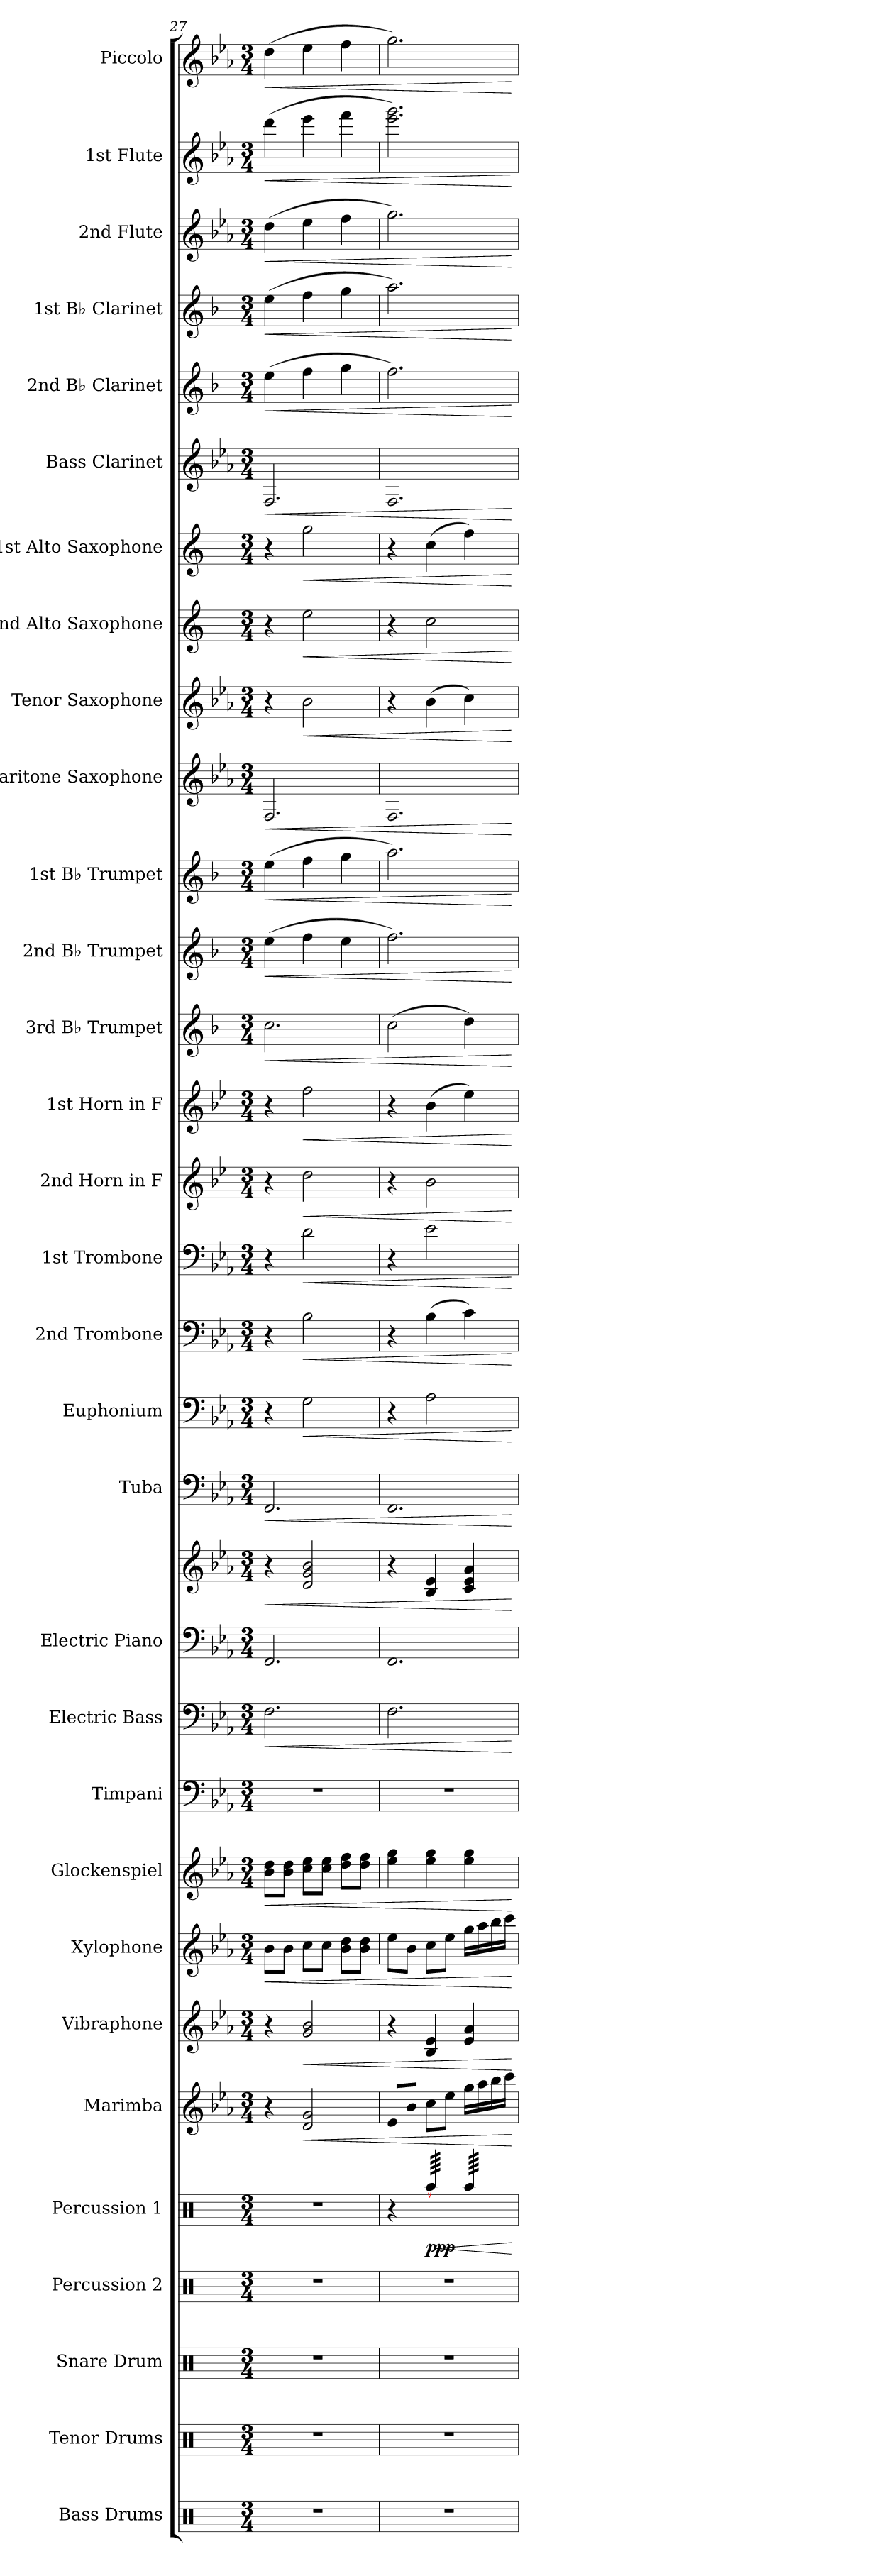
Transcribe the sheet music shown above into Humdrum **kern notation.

**kern	**kern	**kern	**kern	**kern	**dynam	**kern	**dynam	**kern	**dynam	**kern	**dynam	**kern	**dynam	**kern	**kern	**dynam	**kern	**kern	**dynam	**kern	**dynam	**kern	**dynam	**kern	**dynam	**kern	**dynam	**kern	**dynam	**kern	**dynam	**kern	**dynam	**kern	**dynam	**kern	**dynam	**kern	**dynam	**kern	**dynam	**kern	**dynam	**kern	**dynam	**kern	**dynam	**kern	**dynam	**kern	**dynam	**kern	**dynam	**kern	**dynam	**kern	**dynam
*part31	*part30	*part29	*part28	*part27	*part27	*part26	*part26	*part25	*part25	*part24	*part24	*part23	*part23	*part22	*part21	*part21	*part20	*part20	*part20	*part19	*part19	*part18	*part18	*part17	*part17	*part16	*part16	*part15	*part15	*part14	*part14	*part13	*part13	*part12	*part12	*part11	*part11	*part10	*part10	*part9	*part9	*part8	*part8	*part7	*part7	*part6	*part6	*part5	*part5	*part4	*part4	*part3	*part3	*part2	*part2	*part1	*part1
*staff32	*staff31	*staff30	*staff29	*staff28	*staff28	*staff27	*staff27	*staff26	*staff26	*staff25	*staff25	*staff24	*staff24	*staff23	*staff22	*staff22	*staff21	*staff20	*staff20/21	*staff19	*staff19	*staff18	*staff18	*staff17	*staff17	*staff16	*staff16	*staff15	*staff15	*staff14	*staff14	*staff13	*staff13	*staff12	*staff12	*staff11	*staff11	*staff10	*staff10	*staff9	*staff9	*staff8	*staff8	*staff7	*staff7	*staff6	*staff6	*staff5	*staff5	*staff4	*staff4	*staff3	*staff3	*staff2	*staff2	*staff1	*staff1
*I"Bass Drums	*I"Tenor Drums	*I"Snare Drum	*I"Percussion 2	*I"Percussion 1	*	*I"Marimba	*	*I"Vibraphone	*	*I"Xylophone	*	*I"Glockenspiel	*	*I"Timpani	*I"Electric Bass	*	*I"Electric Piano	*	*	*I"Tuba	*	*I"Euphonium	*	*I"2nd Trombone	*	*I"1st Trombone	*	*I"2nd Horn in F	*	*I"1st Horn in F	*	*I"3rd B♭ Trumpet	*	*I"2nd B♭ Trumpet	*	*I"1st B♭ Trumpet	*	*I"Baritone Saxophone	*	*I"Tenor Saxophone	*	*I"2nd Alto Saxophone	*	*I"1st Alto Saxophone	*	*I"Bass Clarinet	*	*I"2nd B♭ Clarinet	*	*I"1st B♭ Clarinet	*	*I"2nd Flute	*	*I"1st Flute	*	*I"Piccolo	*
*I'B.D.	*I'T.D.	*I'S.D.	*I'Perc.	*I'Perc.	*	*I'Mrm.	*	*I'Vib.	*	*I'Xyl.	*	*I'Glock.	*	*I'Timp.	*I'El. B.	*	*I'El. Pno.	*	*	*I'Tba.	*	*I'Euph.	*	*I'Tbn.	*	*I'Tbn.	*	*	*	*	*	*I'B♭ Tpt.	*	*I'B♭ Tpt.	*	*I'B♭ Tpt.	*	*I'Bar. Sax.	*	*I'T. Sax.	*	*I'A. Sax.	*	*I'A. Sax.	*	*I'B. Cl.	*	*I'B♭ Cl.	*	*I'B♭ Cl.	*	*I'Fl.	*	*I'Fl.	*	*I'Picc.	*
*clefX	*clefX	*clefX	*clefX	*clefX	*	*clefG2	*	*clefG2	*	*clefG2	*	*clefG2	*	*clefF4	*clefF4	*	*clefF4	*clefG2	*	*clefF4	*	*clefF4	*	*clefF4	*	*clefF4	*	*clefG2	*	*clefG2	*	*clefG2	*	*clefG2	*	*clefG2	*	*clefG2	*	*clefG2	*	*clefG2	*	*clefG2	*	*clefG2	*	*clefG2	*	*clefG2	*	*clefG2	*	*clefG2	*	*clefG2	*
*	*	*	*	*	*	*	*	*	*	*ITrd-7c-12	*	*ITrd-14c-24	*	*	*ITrd7c12	*	*	*	*	*	*	*	*	*	*	*	*	*ITrd4c7	*	*ITrd4c7	*	*ITrd1c2	*	*ITrd1c2	*	*ITrd1c2	*	*ITrd12c21	*	*ITrd8c14	*	*ITrd5c9	*	*ITrd5c9	*	*ITrd8c14	*	*ITrd1c2	*	*ITrd1c2	*	*	*	*	*	*ITrd-7c-12	*
*k[]	*k[]	*k[]	*k[]	*k[]	*	*k[b-e-a-]	*	*k[b-e-a-]	*	*k[b-e-a-]	*	*k[b-e-a-]	*	*k[b-e-a-]	*k[b-e-a-]	*	*k[b-e-a-]	*k[b-e-a-]	*	*k[b-e-a-]	*	*k[b-e-a-]	*	*k[b-e-a-]	*	*k[b-e-a-]	*	*k[b-e-a-]	*	*k[b-e-a-]	*	*k[b-e-a-]	*	*k[b-e-a-]	*	*k[b-e-a-]	*	*k[b-e-a-]	*	*k[b-e-a-]	*	*k[b-e-a-]	*	*k[b-e-a-]	*	*k[b-e-a-]	*	*k[b-e-a-]	*	*k[b-e-a-]	*	*k[b-e-a-]	*	*k[b-e-a-]	*	*k[b-e-a-]	*
*M3/4	*M3/4	*M3/4	*M3/4	*M3/4	*	*M3/4	*	*M3/4	*	*M3/4	*	*M3/4	*	*M3/4	*M3/4	*	*M3/4	*M3/4	*	*M3/4	*	*M3/4	*	*M3/4	*	*M3/4	*	*M3/4	*	*M3/4	*	*M3/4	*	*M3/4	*	*M3/4	*	*M3/4	*	*M3/4	*	*M3/4	*	*M3/4	*	*M3/4	*	*M3/4	*	*M3/4	*	*M3/4	*	*M3/4	*	*M3/4	*
=27	=27	=27	=27	=27	=27	=27	=27	=27	=27	=27	=27	=27	=27	=27	=27	=27	=27	=27	=27	=27	=27	=27	=27	=27	=27	=27	=27	=27	=27	=27	=27	=27	=27	=27	=27	=27	=27	=27	=27	=27	=27	=27	=27	=27	=27	=27	=27	=27	=27	=27	=27	=27	=27	=27	=27	=27	=27
!	!	!	!	!	!	!	!	!	!	!	!LO:HP:b	!	!LO:HP:b	!	!	!LO:HP:b	!	!	!LO:HP:b	!	!LO:HP:b	!	!	!	!	!	!	!	!	!	!	!	!LO:HP:b	!	!LO:HP:b	!	!LO:HP:b	!	!LO:HP:b	!	!	!	!	!	!	!	!LO:HP:b	!	!LO:HP:b	!	!LO:HP:b	!	!LO:HP:b	!	!LO:HP:b	!	!LO:HP:b
2.r	2.r	2.r	2.r	2.r	.	4r	.	4r	.	8bb-\L	<	8bbb-\ 8dddd\L	<	2.r	2.FF\	<	2.FF/	4r	<	2.FF/	<	4r	.	4r	.	4r	.	4r	.	4r	.	2.b-\	<	(4dd\	<	(4dd\	<	2.FF/	<	4r	.	4r	.	4r	.	2.FF/	<	(4dd\	<	(4dd\	<	(4dd\	<	(4ddd\	<	(4ddd\	<
.	.	.	.	.	.	.	.	.	.	8bb-\J	.	8bbb-\ 8dddd\J	.	.	.	.	.	.	.	.	.	.	.	.	.	.	.	.	.	.	.	.	.	.	.	.	.	.	.	.	.	.	.	.	.	.	.	.	.	.	.	.	.	.	.	.	.
!	!	!	!	!	!	!	!LO:HP:b	!	!LO:HP:b	!	!	!	!	!	!	!	!	!	!	!	!	!	!LO:HP:b	!	!LO:HP:b	!	!LO:HP:b	!	!LO:HP:b	!	!LO:HP:b	!	!	!	!	!	!	!	!	!	!LO:HP:b	!	!LO:HP:b	!	!LO:HP:b	!	!	!	!	!	!	!	!	!	!	!	!
.	.	.	.	.	.	2d/ 2g/	<	2g/ 2b-/	<	8ccc\L	.	8cccc\ 8eeee-\L	.	.	.	.	.	2d/ 2g/ 2b-/	.	.	.	2G\	<	2B-\	<	2d\	<	2g\	<	2b-\	<	.	.	4ee-\	.	4ee-\	.	.	.	2B-\	<	2g\	<	2b-\	<	.	.	4ee-\	.	4ee-\	.	4ee-\	.	4eee-\	.	4eee-\	.
.	.	.	.	.	.	.	.	.	.	8ccc\J	.	8cccc\ 8eeee-\J	.	.	.	.	.	.	.	.	.	.	.	.	.	.	.	.	.	.	.	.	.	.	.	.	.	.	.	.	.	.	.	.	.	.	.	.	.	.	.	.	.	.	.	.	.
.	.	.	.	.	.	.	.	.	.	8bb-\ 8ddd\L	.	8dddd\ 8ffff\L	.	.	.	.	.	.	.	.	.	.	.	.	.	.	.	.	.	.	.	.	.	4dd\	.	4ff\	.	.	.	.	.	.	.	.	.	.	.	4ff\	.	4ff\	.	4ff\	.	4fff\	.	4fff\	.
.	.	.	.	.	.	.	.	.	.	8bb-\ 8ddd\J	.	8dddd\ 8ffff\J	.	.	.	.	.	.	.	.	.	.	.	.	.	.	.	.	.	.	.	.	.	.	.	.	.	.	.	.	.	.	.	.	.	.	.	.	.	.	.	.	.	.	.	.	.
=28	=28	=28	=28	=28	=28	=28	=28	=28	=28	=28	=28	=28	=28	=28	=28	=28	=28	=28	=28	=28	=28	=28	=28	=28	=28	=28	=28	=28	=28	=28	=28	=28	=28	=28	=28	=28	=28	=28	=28	=28	=28	=28	=28	=28	=28	=28	=28	=28	=28	=28	=28	=28	=28	=28	=28	=28	=28
2.r	2.r	2.r	2.r	4r	.	8e-/L	.	4r	.	8eee-\L	.	4eeee-\ 4gggg\	.	2.r	2.FF\	.	2.FF/	4r	.	2.FF/	.	4r	.	4r	.	4r	.	4r	.	4r	.	(2b-\	.	2.ee-\)	.	2.gg\)	.	2.FF/	.	4r	.	4r	.	4r	.	2.FF/	.	2.ee-\)	.	2.gg\)	.	2.gg\)	.	2.eee-\ 2.ggg\)	.	2.ggg\)	.
.	.	.	.	.	.	8b-/J	.	.	.	8bb-\J	.	.	.	.	.	.	.	.	.	.	.	.	.	.	.	.	.	.	.	.	.	.	.	.	.	.	.	.	.	.	.	.	.	.	.	.	.	.	.	.	.	.	.	.	.	.	.
!	!	!	!	!	!LO:DY:b	!	!	!	!	!	!	!	!	!	!	!	!	!	!	!	!	!	!	!	!	!	!	!	!	!	!	!	!	!	!	!	!	!	!	!	!	!	!	!	!	!	!	!	!	!	!	!	!	!	!	!	!
*	*	*	*	*tremolo	*	*	*	*	*	*	*	*	*	*	*	*	*	*	*	*	*	*	*	*	*	*	*	*	*	*	*	*	*	*	*	*	*	*	*	*	*	*	*	*	*	*	*	*	*	*	*	*	*	*	*	*	*
.	.	.	.	[64Raa/LLLL	ppp	8cc\L	.	4B-/ 4e-/	.	8ccc\L	.	4eeee-\ 4gggg\	.	.	.	.	.	4B-/ 4e-/	.	.	.	2A-\	.	(4B-\	.	2e-\	.	2e-\	.	(4e-\	.	.	.	.	.	.	.	.	.	(4B-\	.	2e-\	.	(4e-\	.	.	.	.	.	.	.	.	.	.	.	.	.
.	.	.	.	64Raa/	.	.	.	.	.	.	.	.	.	.	.	.	.	.	.	.	.	.	.	.	.	.	.	.	.	.	.	.	.	.	.	.	.	.	.	.	.	.	.	.	.	.	.	.	.	.	.	.	.	.	.	.	.
.	.	.	.	64Raa/	.	.	.	.	.	.	.	.	.	.	.	.	.	.	.	.	.	.	.	.	.	.	.	.	.	.	.	.	.	.	.	.	.	.	.	.	.	.	.	.	.	.	.	.	.	.	.	.	.	.	.	.	.
.	.	.	.	64Raa/	.	.	.	.	.	.	.	.	.	.	.	.	.	.	.	.	.	.	.	.	.	.	.	.	.	.	.	.	.	.	.	.	.	.	.	.	.	.	.	.	.	.	.	.	.	.	.	.	.	.	.	.	.
!	!	!	!	!	!LO:HP:b	!	!	!	!	!	!	!	!	!	!	!	!	!	!	!	!	!	!	!	!	!	!	!	!	!	!	!	!	!	!	!	!	!	!	!	!	!	!	!	!	!	!	!	!	!	!	!	!	!	!	!	!
.	.	.	.	64Raa/	<	.	.	.	.	.	.	.	.	.	.	.	.	.	.	.	.	.	.	.	.	.	.	.	.	.	.	.	.	.	.	.	.	.	.	.	.	.	.	.	.	.	.	.	.	.	.	.	.	.	.	.	.
.	.	.	.	64Raa/	.	.	.	.	.	.	.	.	.	.	.	.	.	.	.	.	.	.	.	.	.	.	.	.	.	.	.	.	.	.	.	.	.	.	.	.	.	.	.	.	.	.	.	.	.	.	.	.	.	.	.	.	.
.	.	.	.	64Raa/	.	.	.	.	.	.	.	.	.	.	.	.	.	.	.	.	.	.	.	.	.	.	.	.	.	.	.	.	.	.	.	.	.	.	.	.	.	.	.	.	.	.	.	.	.	.	.	.	.	.	.	.	.
.	.	.	.	64Raa/	.	.	.	.	.	.	.	.	.	.	.	.	.	.	.	.	.	.	.	.	.	.	.	.	.	.	.	.	.	.	.	.	.	.	.	.	.	.	.	.	.	.	.	.	.	.	.	.	.	.	.	.	.
.	.	.	.	64Raa/	.	8ee-\J	.	.	.	8eee-\J	.	.	.	.	.	.	.	.	.	.	.	.	.	.	.	.	.	.	.	.	.	.	.	.	.	.	.	.	.	.	.	.	.	.	.	.	.	.	.	.	.	.	.	.	.	.	.
.	.	.	.	64Raa/	.	.	.	.	.	.	.	.	.	.	.	.	.	.	.	.	.	.	.	.	.	.	.	.	.	.	.	.	.	.	.	.	.	.	.	.	.	.	.	.	.	.	.	.	.	.	.	.	.	.	.	.	.
.	.	.	.	64Raa/	.	.	.	.	.	.	.	.	.	.	.	.	.	.	.	.	.	.	.	.	.	.	.	.	.	.	.	.	.	.	.	.	.	.	.	.	.	.	.	.	.	.	.	.	.	.	.	.	.	.	.	.	.
.	.	.	.	64Raa/	.	.	.	.	.	.	.	.	.	.	.	.	.	.	.	.	.	.	.	.	.	.	.	.	.	.	.	.	.	.	.	.	.	.	.	.	.	.	.	.	.	.	.	.	.	.	.	.	.	.	.	.	.
.	.	.	.	64Raa/	.	.	.	.	.	.	.	.	.	.	.	.	.	.	.	.	.	.	.	.	.	.	.	.	.	.	.	.	.	.	.	.	.	.	.	.	.	.	.	.	.	.	.	.	.	.	.	.	.	.	.	.	.
.	.	.	.	64Raa/	.	.	.	.	.	.	.	.	.	.	.	.	.	.	.	.	.	.	.	.	.	.	.	.	.	.	.	.	.	.	.	.	.	.	.	.	.	.	.	.	.	.	.	.	.	.	.	.	.	.	.	.	.
.	.	.	.	64Raa/	.	.	.	.	.	.	.	.	.	.	.	.	.	.	.	.	.	.	.	.	.	.	.	.	.	.	.	.	.	.	.	.	.	.	.	.	.	.	.	.	.	.	.	.	.	.	.	.	.	.	.	.	.
.	.	.	.	64Raa/JJJJ	.	.	.	.	.	.	.	.	.	.	.	.	.	.	.	.	.	.	.	.	.	.	.	.	.	.	.	.	.	.	.	.	.	.	.	.	.	.	.	.	.	.	.	.	.	.	.	.	.	.	.	.	.
.	.	.	.	64Raa/LLLL	.	16gg\LL	.	4e-/ 4a-/	.	16ggg\LL	.	4eeee-\ 4gggg\	.	.	.	.	.	4c/ 4e-/ 4a-/	.	.	.	.	.	4c\)	.	.	.	.	.	4a-\)	.	4cc\)	.	.	.	.	.	.	.	4c\)	.	.	.	4a-\)	.	.	.	.	.	.	.	.	.	.	.	.	.
.	.	.	.	64Raa/	.	.	.	.	.	.	.	.	.	.	.	.	.	.	.	.	.	.	.	.	.	.	.	.	.	.	.	.	.	.	.	.	.	.	.	.	.	.	.	.	.	.	.	.	.	.	.	.	.	.	.	.	.
.	.	.	.	64Raa/	.	.	.	.	.	.	.	.	.	.	.	.	.	.	.	.	.	.	.	.	.	.	.	.	.	.	.	.	.	.	.	.	.	.	.	.	.	.	.	.	.	.	.	.	.	.	.	.	.	.	.	.	.
.	.	.	.	64Raa/	.	.	.	.	.	.	.	.	.	.	.	.	.	.	.	.	.	.	.	.	.	.	.	.	.	.	.	.	.	.	.	.	.	.	.	.	.	.	.	.	.	.	.	.	.	.	.	.	.	.	.	.	.
.	.	.	.	64Raa/	.	16aa-\	.	.	.	16aaa-\	.	.	.	.	.	.	.	.	.	.	.	.	.	.	.	.	.	.	.	.	.	.	.	.	.	.	.	.	.	.	.	.	.	.	.	.	.	.	.	.	.	.	.	.	.	.	.
.	.	.	.	64Raa/	.	.	.	.	.	.	.	.	.	.	.	.	.	.	.	.	.	.	.	.	.	.	.	.	.	.	.	.	.	.	.	.	.	.	.	.	.	.	.	.	.	.	.	.	.	.	.	.	.	.	.	.	.
.	.	.	.	64Raa/	.	.	.	.	.	.	.	.	.	.	.	.	.	.	.	.	.	.	.	.	.	.	.	.	.	.	.	.	.	.	.	.	.	.	.	.	.	.	.	.	.	.	.	.	.	.	.	.	.	.	.	.	.
.	.	.	.	64Raa/	.	.	.	.	.	.	.	.	.	.	.	.	.	.	.	.	.	.	.	.	.	.	.	.	.	.	.	.	.	.	.	.	.	.	.	.	.	.	.	.	.	.	.	.	.	.	.	.	.	.	.	.	.
.	.	.	.	64Raa/	.	16bb-\	.	.	.	16bbb-\	.	.	.	.	.	.	.	.	.	.	.	.	.	.	.	.	.	.	.	.	.	.	.	.	.	.	.	.	.	.	.	.	.	.	.	.	.	.	.	.	.	.	.	.	.	.	.
.	.	.	.	64Raa/	.	.	.	.	.	.	.	.	.	.	.	.	.	.	.	.	.	.	.	.	.	.	.	.	.	.	.	.	.	.	.	.	.	.	.	.	.	.	.	.	.	.	.	.	.	.	.	.	.	.	.	.	.
.	.	.	.	64Raa/	.	.	.	.	.	.	.	.	.	.	.	.	.	.	.	.	.	.	.	.	.	.	.	.	.	.	.	.	.	.	.	.	.	.	.	.	.	.	.	.	.	.	.	.	.	.	.	.	.	.	.	.	.
.	.	.	.	64Raa/	.	.	.	.	.	.	.	.	.	.	.	.	.	.	.	.	.	.	.	.	.	.	.	.	.	.	.	.	.	.	.	.	.	.	.	.	.	.	.	.	.	.	.	.	.	.	.	.	.	.	.	.	.
.	.	.	.	64Raa/	.	16ccc\JJ	.	.	.	16cccc\JJ	.	.	.	.	.	.	.	.	.	.	.	.	.	.	.	.	.	.	.	.	.	.	.	.	.	.	.	.	.	.	.	.	.	.	.	.	.	.	.	.	.	.	.	.	.	.	.
.	.	.	.	64Raa/	.	.	.	.	.	.	.	.	.	.	.	.	.	.	.	.	.	.	.	.	.	.	.	.	.	.	.	.	.	.	.	.	.	.	.	.	.	.	.	.	.	.	.	.	.	.	.	.	.	.	.	.	.
.	.	.	.	64Raa/	.	.	.	.	.	.	.	.	.	.	.	.	.	.	.	.	.	.	.	.	.	.	.	.	.	.	.	.	.	.	.	.	.	.	.	.	.	.	.	.	.	.	.	.	.	.	.	.	.	.	.	.	.
.	.	.	.	64Raa/JJJJ	.	.	.	.	.	.	.	.	.	.	.	.	.	.	.	.	.	.	.	.	.	.	.	.	.	.	.	.	.	.	.	.	.	.	.	.	.	.	.	.	.	.	.	.	.	.	.	.	.	.	.	.	.
*	*	*	*	*Xtremolo	*	*	*	*	*	*	*	*	*	*	*	*	*	*	*	*	*	*	*	*	*	*	*	*	*	*	*	*	*	*	*	*	*	*	*	*	*	*	*	*	*	*	*	*	*	*	*	*	*	*	*	*	*
.	.	.	.	.	[	.	[	.	[	.	[	.	[	.	.	[	.	.	[	.	[	.	[	.	[	.	[	.	[	.	[	.	[	.	[	.	[	.	[	.	[	.	[	.	[	.	[	.	[	.	[	.	[	.	[	.	[
=	=	=	=	=	=	=	=	=	=	=	=	=	=	=	=	=	=	=	=	=	=	=	=	=	=	=	=	=	=	=	=	=	=	=	=	=	=	=	=	=	=	=	=	=	=	=	=	=	=	=	=	=	=	=	=	=	=
*-	*-	*-	*-	*-	*-	*-	*-	*-	*-	*-	*-	*-	*-	*-	*-	*-	*-	*-	*-	*-	*-	*-	*-	*-	*-	*-	*-	*-	*-	*-	*-	*-	*-	*-	*-	*-	*-	*-	*-	*-	*-	*-	*-	*-	*-	*-	*-	*-	*-	*-	*-	*-	*-	*-	*-	*-	*-
